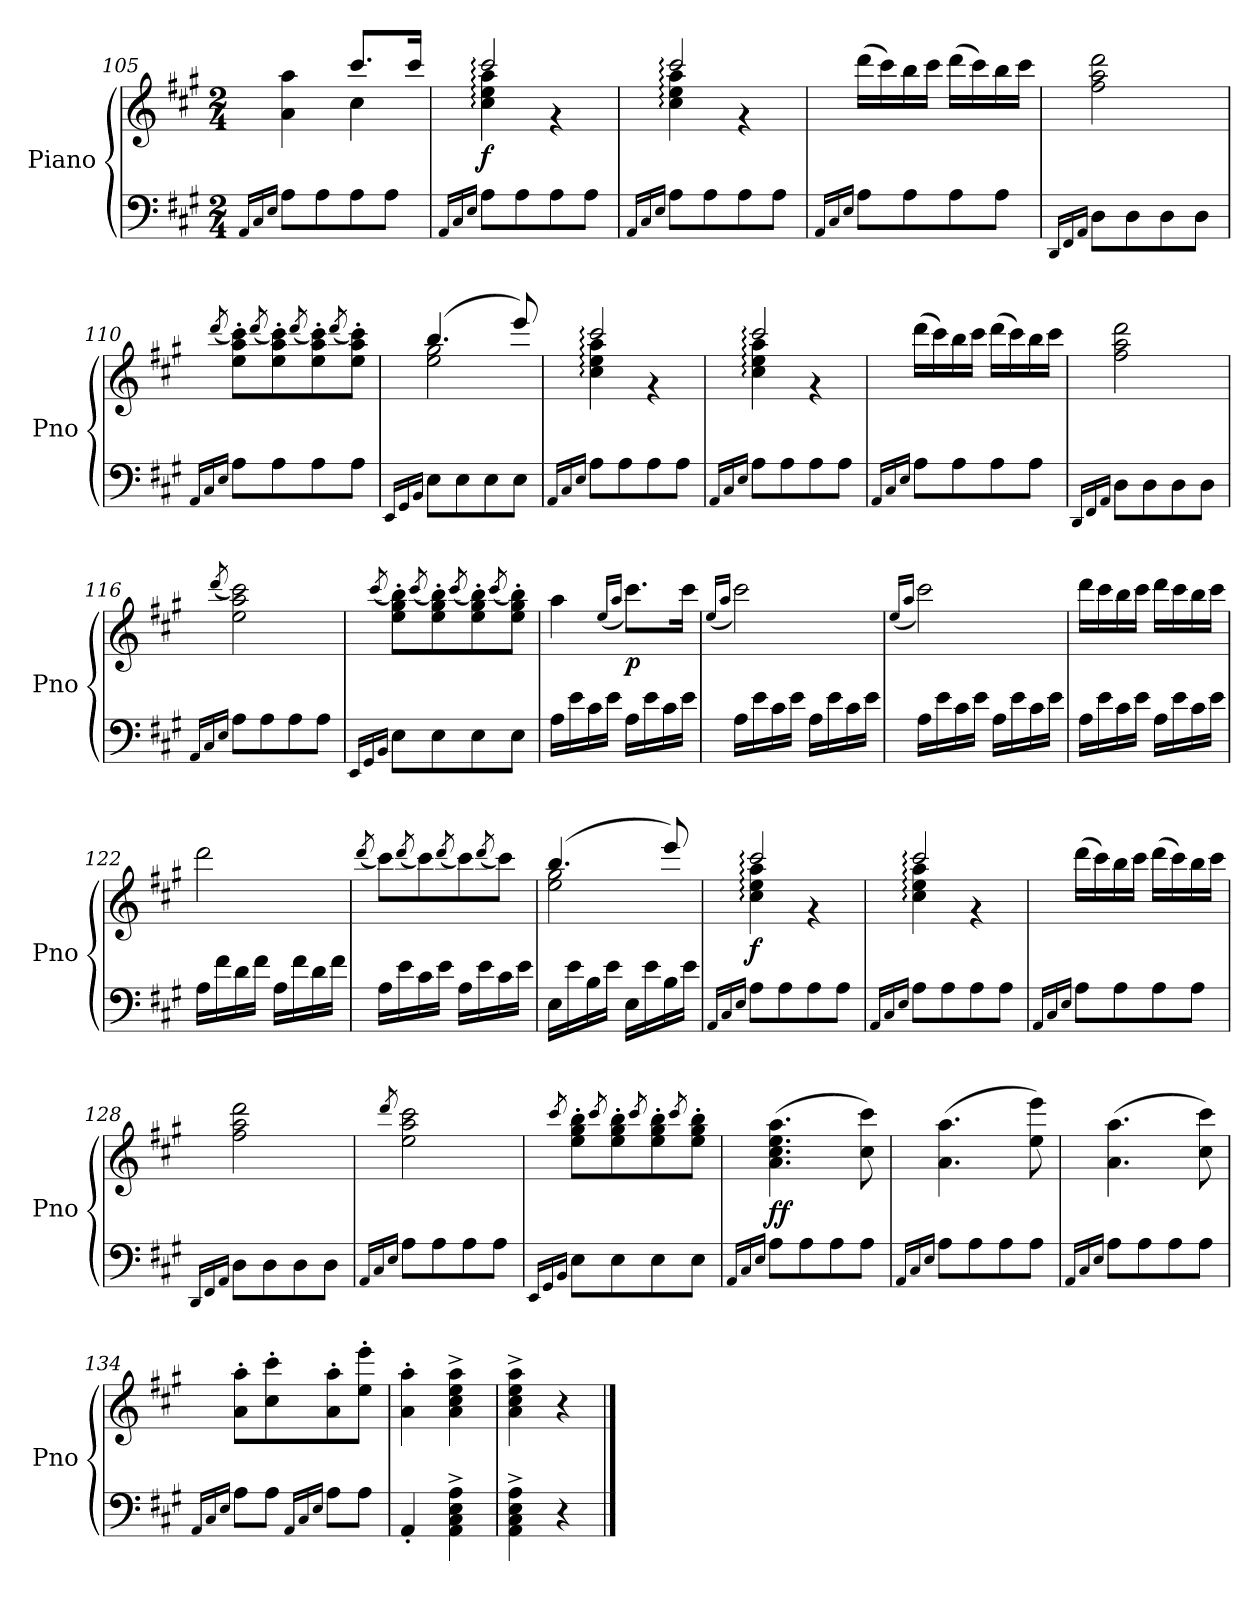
**kern	**kern	**dynam
*part1	*part1	*part1
*staff2	*staff1	*staff1/2
*I"Piano	*	*
*I'Pno	*	*
*clefF4	*clefG2	*
*k[f#c#g#]	*k[f#c#g#]	*
*A:	*A:	*
*M2/4	*M2/4	*
=105	=105	=105
16qAA/LL	.	.
16qC#/	.	.
16qE/JJ	.	.
*	*^	*
8A\L	4a\ 4aa\	4ryy	.
8A\	.	.	.
8A\	4cc#\	8.ccc#/L	.
8A\J	.	.	.
.	.	16ccc#/Jk	.
=106	=106	=106	=106
16qAA/LL	.	.	.
16qC#/	.	.	.
16qE/JJ	.	.	.
!	!	!	!LO:DY:b
8A\L	2ccc#:/	4cc#\: 4ee\: 4aa\:	f
8A\	.	.	.
8A\	.	4r	.
8A\J	.	.	.
=107	=107	=107	=107
16qAA/LL	.	.	.
16qC#/	.	.	.
16qE/JJ	.	.	.
8A\L	2ccc#:/	4cc#\: 4ee\: 4aa\:	.
8A\	.	.	.
8A\	.	4r	.
8A\J	.	.	.
*	*v	*v	*
!!LO:LB:g=z
=108	=108	=108
16qAA/LL	.	.
16qC#/	.	.
16qE/JJ	.	.
8A\L	(>16ddd\LL	.
.	16ccc#\)	.
8A\	16bb\	.
.	16ccc#\JJ	.
8A\	(>16ddd\LL	.
.	16ccc#\)	.
8A\J	16bb\	.
.	16ccc#\JJ	.
=109	=109	=109
16qDD/LL	.	.
16qFF#/	.	.
16qAA/JJ	.	.
8D\L	2ff#\ 2aa\ 2ddd\	.
8D\	.	.
8D\	.	.
8D\J	.	.
=110	=110	=110
16qAA/LL	.	.
16qC#/	.	.
16qE/JJ	(<8qddd/	.
8A\L	8ee\' 8aa\' 8ccc#\'L)	.
.	(<8qddd/	.
8A\	8ee\' 8aa\' 8ccc#\')	.
.	(<8qddd/	.
8A\	8ee\' 8aa\' 8ccc#\')	.
.	(<8qddd/	.
8A\J	8ee\' 8aa\' 8ccc#\'J)	.
=111	=111	=111
16qEE/LL	.	.
16qGG#/	.	.
16qBB/JJ	.	.
*	*^	*
8E\L	(>4.bb/	2ee\ 2gg#\	.
8E\	.	.	.
8E\	.	.	.
8E\J	8eee/)	.	.
!!LO:LB:g=z	!!
=112	=112	=112	=112
16qAA/LL	.	.	.
16qC#/	.	.	.
16qE/JJ	.	.	.
8A\L	2ccc#:/	4cc#\: 4ee\: 4aa\:	.
8A\	.	.	.
8A\	.	4r	.
8A\J	.	.	.
=113	=113	=113	=113
16qAA/LL	.	.	.
16qC#/	.	.	.
16qE/JJ	.	.	.
8A\L	2ccc#:/	4cc#\: 4ee\: 4aa\:	.
8A\	.	.	.
8A\	.	4r	.
8A\J	.	.	.
*	*v	*v	*
=114	=114	=114
16qAA/LL	.	.
16qC#/	.	.
16qE/JJ	.	.
8A\L	(>16ddd\LL	.
.	16ccc#\)	.
8A\	16bb\	.
.	16ccc#\JJ	.
8A\	(>16ddd\LL	.
.	16ccc#\)	.
8A\J	16bb\	.
.	16ccc#\JJ	.
=115	=115	=115
16qDD/LL	.	.
16qFF#/	.	.
16qAA/JJ	.	.
8D\L	2ff#\ 2aa\ 2ddd\	.
8D\	.	.
8D\	.	.
8D\J	.	.
=116	=116	=116
16qAA/LL	.	.
16qC#/	.	.
16qE/JJ	(<8qddd/	.
8A\L	2ee\ 2aa\ 2ccc#\)	.
8A\	.	.
8A\	.	.
8A\J	.	.
!!LO:PB:g=z
=117	=117	=117
16qEE/LL	.	.
16qGG#/	.	.
16qBB/JJ	(<8qccc#/	.
8E\L	8ee\' 8gg#\' 8bb\'L)	.
.	(<8qccc#/	.
8E\	8ee\' 8gg#\' 8bb\')	.
.	(<8qccc#/	.
8E\	8ee\' 8gg#\' 8bb\')	.
.	(<8qccc#/	.
8E\J	8ee\' 8gg#\' 8bb\'J)	.
=118	=118	=118
16A\LL	4aa\	.
16e\	.	.
16c#\	.	.
16e\JJ	.	.
.	(<16qee/LL	.
.	16qaa/JJ	.
!	!	!LO:DY:b
16A\LL	8.ccc#\L)	p
16e\	.	.
16c#\	.	.
16e\JJ	16ccc#\Jk	.
=119	=119	=119
.	(<16qee/LL	.
.	16qaa/JJ	.
16A\LL	2ccc#\)	.
16e\	.	.
16c#\	.	.
16e\JJ	.	.
16A\LL	.	.
16e\	.	.
16c#\	.	.
16e\JJ	.	.
=120	=120	=120
.	(<16qee/LL	.
.	16qaa/JJ	.
16A\LL	2ccc#\)	.
16e\	.	.
16c#\	.	.
16e\JJ	.	.
16A\LL	.	.
16e\	.	.
16c#\	.	.
16e\JJ	.	.
!!LO:LB:g=z
=121	=121	=121
16A\LL	16ddd\LL	.
16e\	16ccc#\	.
16c#\	16bb\	.
16e\JJ	16ccc#\JJ	.
16A\LL	16ddd\LL	.
16e\	16ccc#\	.
16c#\	16bb\	.
16e\JJ	16ccc#\JJ	.
=122	=122	=122
16A\LL	2ddd\	.
16f#\	.	.
16d\	.	.
16f#\JJ	.	.
16A\LL	.	.
16f#\	.	.
16d\	.	.
16f#\JJ	.	.
=123	=123	=123
.	(<8qddd/	.
16A\LL	8ccc#\L)	.
16e\	.	.
.	(<8qddd/	.
16c#\	8ccc#\)	.
16e\JJ	.	.
.	(<8qddd/	.
16A\LL	8ccc#\)	.
16e\	.	.
.	(<8qddd/	.
16c#\	8ccc#\J)	.
16e\JJ	.	.
=124	=124	=124
*	*^	*
16E\LL	(>4.bb/	2ee\ 2gg#\	.
16e\	.	.	.
16B\	.	.	.
16e\JJ	.	.	.
16E\LL	.	.	.
16e\	.	.	.
16B\	8eee/)	.	.
16e\JJ	.	.	.
!!LO:LB:g=z	!!
=125	=125	=125	=125
16qAA/LL	.	.	.
16qC#/	.	.	.
16qE/JJ	.	.	.
!	!	!	!LO:DY:b
8A\L	2ccc#:/	4cc#\: 4ee\: 4aa\:	f
8A\	.	.	.
8A\	.	4r	.
8A\J	.	.	.
=126	=126	=126	=126
16qAA/LL	.	.	.
16qC#/	.	.	.
16qE/JJ	.	.	.
8A\L	2ccc#:/	4cc#\: 4ee\: 4aa\:	.
8A\	.	.	.
8A\	.	4r	.
8A\J	.	.	.
*	*v	*v	*
=127	=127	=127
16qAA/LL	.	.
16qC#/	.	.
16qE/JJ	.	.
8A\L	(>16ddd\LL	.
.	16ccc#\)	.
8A\	16bb\	.
.	16ccc#\JJ	.
8A\	(>16ddd\LL	.
.	16ccc#\)	.
8A\J	16bb\	.
.	16ccc#\JJ	.
=128	=128	=128
16qDD/LL	.	.
16qFF#/	.	.
16qAA/JJ	.	.
8D\L	2ff#\ 2aa\ 2ddd\	.
8D\	.	.
8D\	.	.
8D\J	.	.
=129	=129	=129
16qAA/LL	.	.
16qC#/	.	.
16qE/JJ	8qddd/	.
8A\L	2ee\ 2aa\ 2ccc#\	.
8A\	.	.
8A\	.	.
8A\J	.	.
!!LO:LB:g=z
=130	=130	=130
16qEE/LL	.	.
16qGG#/	.	.
16qBB/JJ	8qccc#/	.
8E\L	8ee\' 8gg#\' 8bb\'L	.
.	8qccc#/	.
8E\	8ee\' 8gg#\' 8bb\'	.
.	8qccc#/	.
8E\	8ee\' 8gg#\' 8bb\'	.
.	8qccc#/	.
8E\J	8ee\' 8gg#\' 8bb\'J	.
=131	=131	=131
16qAA/LL	.	.
16qC#/	.	.
16qE/JJ	.	.
!	!	!LO:DY:b
8A\L	(>4.a\ 4.cc#\ 4.ee\ 4.aa\	ff
8A\	.	.
8A\	.	.
8A\J	8cc#\ 8ccc#\)	.
=132	=132	=132
16qAA/LL	.	.
16qC#/	.	.
16qE/JJ	.	.
8A\L	(>4.a\ 4.aa\	.
8A\	.	.
8A\	.	.
8A\J	8ee\ 8eee\)	.
=133	=133	=133
16qAA/LL	.	.
16qC#/	.	.
16qE/JJ	.	.
8A\L	(>4.a\ 4.aa\	.
8A\	.	.
8A\	.	.
8A\J	8cc#\ 8ccc#\)	.
!!LO:LB:g=z
=134	=134	=134
16qAA/LL	.	.
16qC#/	.	.
16qE/JJ	.	.
8A\L	8a\' 8aa\'L	.
8A\J	8cc#\' 8ccc#\'	.
16qAA/LL	.	.
16qC#/	.	.
16qE/JJ	.	.
8A\L	8a\' 8aa\'	.
8A\J	8ee\' 8eee\'J	.
=135	=135	=135
4AA'/	4a\' 4aa\'	.
4AA\^ 4C#\^ 4E\^ 4A\^	4a\^ 4cc#\^ 4ee\^ 4aa\^	.
=136	=136	=136
4AA\^ 4C#\^ 4E\^ 4A\^	4a\^ 4cc#\^ 4ee\^ 4aa\^	.
4r	4r	.
==	==	==
*-	*-	*-
